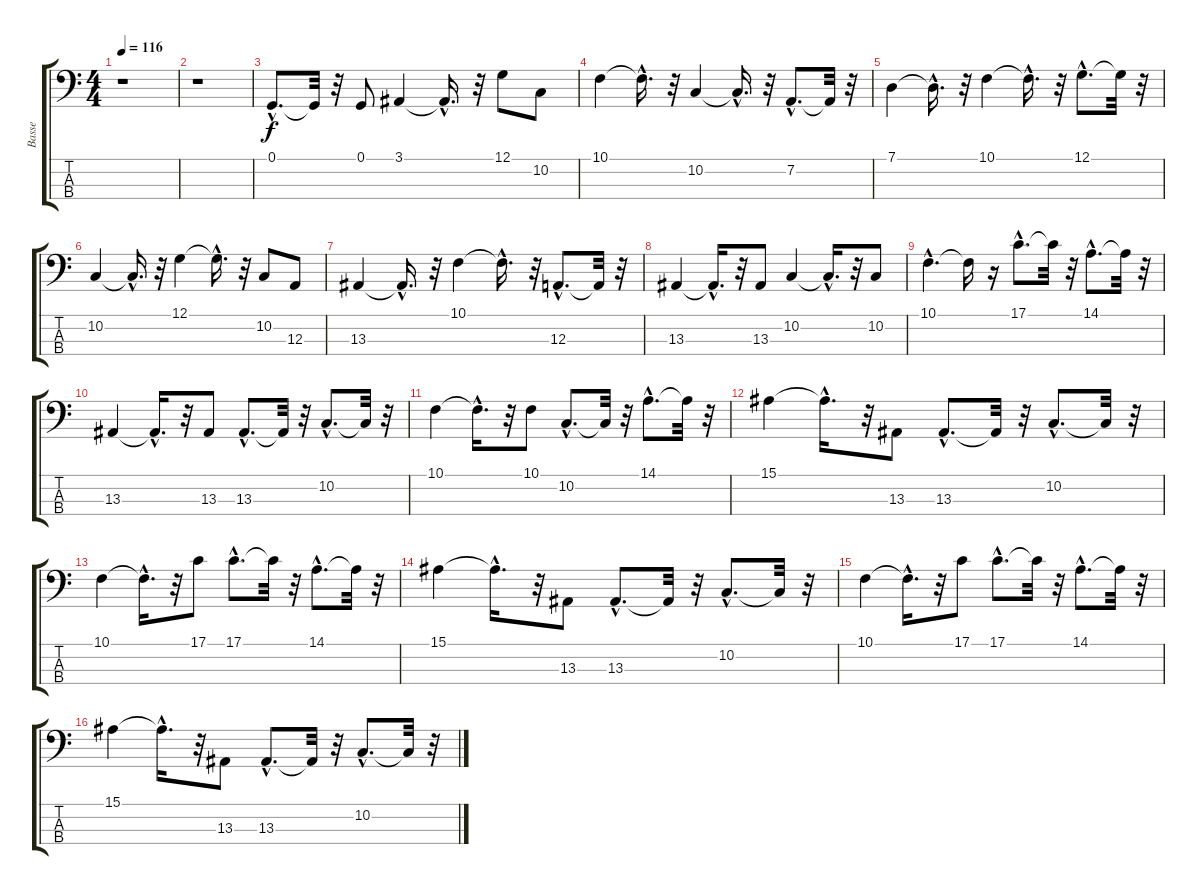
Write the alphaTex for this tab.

\track ("Basse" "Basse") {instrument electricbassfinger}
\staff {score tabs}
\tuning (G1 D1 A0 E0) {hide}
\ts (4 4)
\tempo 116
\clef f4
\ks c
r.1{dy f} |
r.1 |
0.1{hac}.8{d} 0.1{t}.32 r.32 0.1.8 3.1.4 3.1{hac t}.16{d} r.32 12.1.8 10.2.8 |
10.1.4 10.1{hac t}.16{d} r.32 10.2.4 10.2{hac t}.16{d} r.32 7.2{hac}.8{d} 7.2{t}.32 r.32 |
7.1.4 7.1{hac t}.16{d} r.32 10.1.4 10.1{hac t}.16{d} r.32 12.1{hac}.8{d} 12.1{t}.32 r.32 |
10.2.4 10.2{hac t}.16{d} r.32 12.1.4 12.1{hac t}.16{d} r.32 10.2.8 12.3.8 |
13.3.4 13.3{hac t}.16{d} r.32 10.1.4 10.1{hac t}.16{d} r.32 12.3{hac}.8{d} 12.3{t}.32 r.32 |
13.3.4 13.3{hac t}.16{d} r.32 13.3.8 10.2.4 10.2{hac t}.16{d} r.32 10.2.8 |
10.1{hac}.4{d} 10.1{t}.16 r.16 17.1{hac}.8{d} 17.1{t}.32 r.32 14.1{hac}.8{d} 14.1{t}.32 r.32 |
13.3.4 13.3{hac t}.16{d} r.32 13.3.8 13.3{hac}.8{d} 13.3{t}.32 r.32 10.2{hac}.8{d} 10.2{t}.32 r.32 |
10.1.4 10.1{hac t}.16{d} r.32 10.1.8 10.2{hac}.8{d} 10.2{t}.32 r.32 14.1{hac}.8{d} 14.1{t}.32 r.32 |
15.1.4 15.1{hac t}.16{d} r.32 13.3.8 13.3{hac}.8{d} 13.3{t}.32 r.32 10.2{hac}.8{d} 10.2{t}.32 r.32 |
10.1.4 10.1{hac t}.16{d} r.32 17.1.8 17.1{hac}.8{d} 17.1{t}.32 r.32 14.1{hac}.8{d} 14.1{t}.32 r.32 |
15.1.4 15.1{hac t}.16{d} r.32 13.3.8 13.3{hac}.8{d} 13.3{t}.32 r.32 10.2{hac}.8{d} 10.2{t}.32 r.32 |
10.1.4 10.1{hac t}.16{d} r.32 17.1.8 17.1{hac}.8{d} 17.1{t}.32 r.32 14.1{hac}.8{d} 14.1{t}.32 r.32 |
15.1.4 15.1{hac t}.16{d} r.32 13.3.8 13.3{hac}.8{d} 13.3{t}.32 r.32 10.2{hac}.8{d} 10.2{t}.32 r.32
